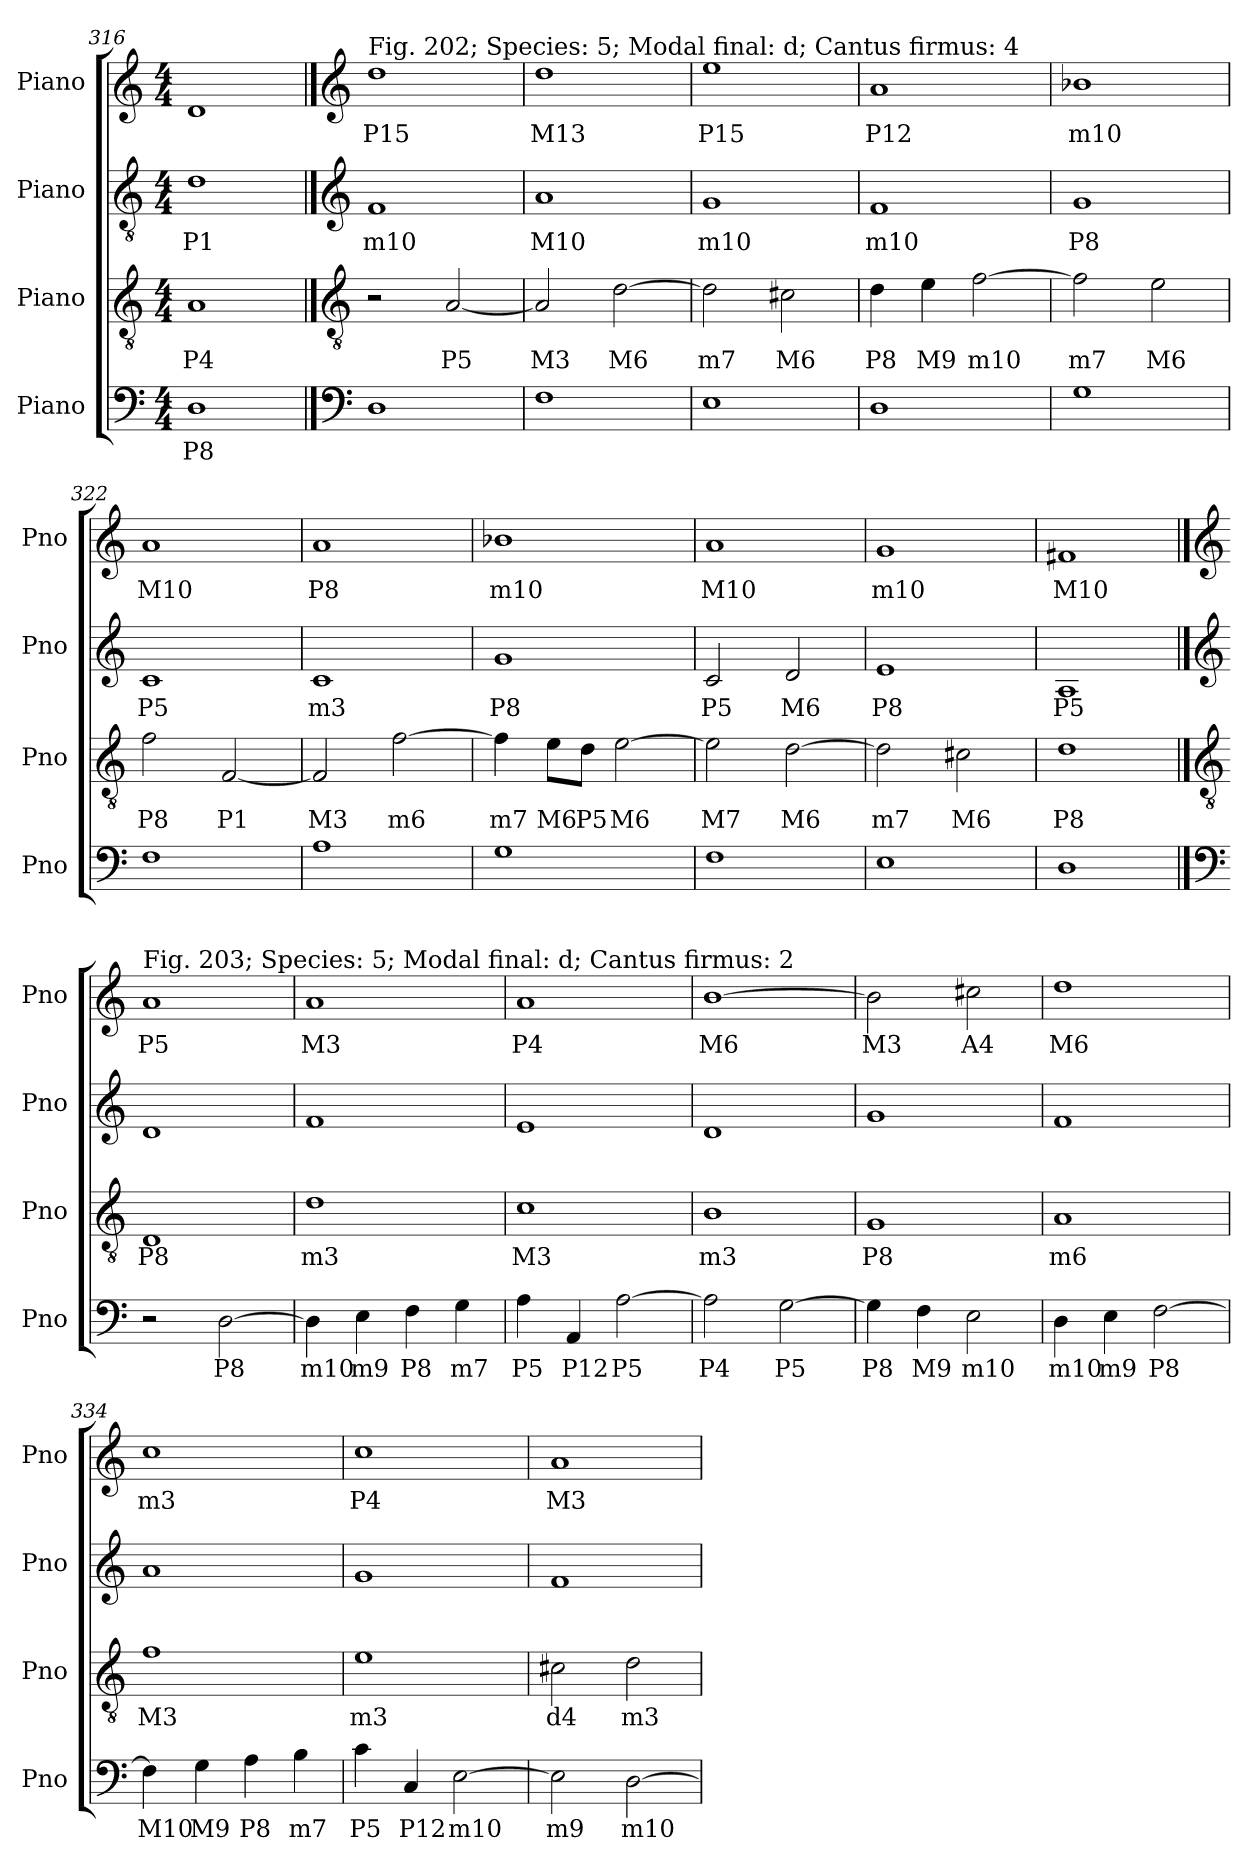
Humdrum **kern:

**kern	**text	**kern	**text	**kern	**text	**kern	**text
*part4	*part4	*part3	*part3	*part2	*part2	*part1	*part1
*staff4	*staff4	*staff3	*staff3	*staff2	*staff2	*staff1	*staff1
*I"Piano	*	*I"Piano	*	*I"Piano	*	*I"Piano	*
*I'Pno	*	*I'Pno	*	*I'Pno	*	*I'Pno	*
*clefF4	*	*clefGv2	*	*clefGv2	*	*clefG2	*
*k[]	*	*k[]	*	*k[]	*	*k[]	*
*M4/4	*	*M4/4	*	*M4/4	*	*M4/4	*
=316	=316	=316	=316	=316	=316	=316	=316
!	!LO:LY:b	!	!LO:LY:b	!	!LO:LY:b	!	!
1D	P8	1A	P4	1d	P1	1d	.
!!LO:LB:g=z
==317	==317	==317	==317	==317	==317	==317	==317
*clefF4	*	*clefGv2	*	*clefG2	*	*clefG2	*
!	!	!	!	!	!	!LO:TX:a:t=Fig. 202; Species&colon; 5; Modal final&colon; d; Cantus firmus&colon; 4	!
!	!	!	!	!	!LO:LY:b	!	!LO:LY:b
1D	.	2r	.	1f	m10	1dd	P15
!	!	!	!LO:LY:b	!	!	!	!
.	.	[2A/	P5	.	.	.	.
=318	=318	=318	=318	=318	=318	=318	=318
!	!	!	!LO:LY:b	!	!LO:LY:b	!	!LO:LY:b
1F	.	2A/]	M3	1a	M10	1dd	M13
!	!	!	!LO:LY:b	!	!	!	!
.	.	[2d\	M6	.	.	.	.
=319	=319	=319	=319	=319	=319	=319	=319
!	!	!	!LO:LY:b	!	!LO:LY:b	!	!LO:LY:b
1E	.	2d\]	m7	1g	m10	1ee	P15
!	!	!	!LO:LY:b	!	!	!	!
.	.	2c#X\	M6	.	.	.	.
=320	=320	=320	=320	=320	=320	=320	=320
!	!	!	!LO:LY:b	!	!LO:LY:b	!	!LO:LY:b
1D	.	4d\	P8	1f	m10	1a	P12
!	!	!	!LO:LY:b	!	!	!	!
.	.	4e\	M9	.	.	.	.
!	!	!	!LO:LY:b	!	!	!	!
.	.	[2f\	m10	.	.	.	.
=321	=321	=321	=321	=321	=321	=321	=321
!	!	!	!LO:LY:b	!	!LO:LY:b	!	!LO:LY:b
1G	.	2f\]	m7	1g	P8	1b-X	m10
!	!	!	!LO:LY:b	!	!	!	!
.	.	2e\	M6	.	.	.	.
=322	=322	=322	=322	=322	=322	=322	=322
!	!	!	!LO:LY:b	!	!LO:LY:b	!	!LO:LY:b
1F	.	2f\	P8	1c	P5	1a	M10
!	!	!	!LO:LY:b	!	!	!	!
.	.	[2F/	P1	.	.	.	.
!!LO:LB:g=z
=323	=323	=323	=323	=323	=323	=323	=323
!	!	!	!LO:LY:b	!	!LO:LY:b	!	!LO:LY:b
1A	.	2F/]	M3	1c	m3	1a	P8
!	!	!	!LO:LY:b	!	!	!	!
.	.	[2f\	m6	.	.	.	.
=324	=324	=324	=324	=324	=324	=324	=324
!	!	!	!LO:LY:b	!	!LO:LY:b	!	!LO:LY:b
1G	.	4f\]	m7	1g	P8	1b-X	m10
!	!	!	!LO:LY:b	!	!	!	!
.	.	8e\L	M6	.	.	.	.
!	!	!	!LO:LY:b	!	!	!	!
.	.	8d\J	P5	.	.	.	.
!	!	!	!LO:LY:b	!	!	!	!
.	.	[2e\	M6	.	.	.	.
=325	=325	=325	=325	=325	=325	=325	=325
!	!	!	!LO:LY:b	!	!LO:LY:b	!	!LO:LY:b
1F	.	2e\]	M7	2c/	P5	1a	M10
!	!	!	!LO:LY:b	!	!LO:LY:b	!	!
.	.	[2d\	M6	2d/	M6	.	.
=326	=326	=326	=326	=326	=326	=326	=326
!	!	!	!LO:LY:b	!	!LO:LY:b	!	!LO:LY:b
1E	.	2d\]	m7	1e	P8	1g	m10
!	!	!	!LO:LY:b	!	!	!	!
.	.	2c#X\	M6	.	.	.	.
=327	=327	=327	=327	=327	=327	=327	=327
!	!	!	!LO:LY:b	!	!LO:LY:b	!	!LO:LY:b
1D	.	1d	P8	1A	P5	1f#X	M10
!!LO:PB:g=z
==328	==328	==328	==328	==328	==328	==328	==328
*clefF4	*	*clefGv2	*	*clefG2	*	*clefG2	*
!	!	!	!	!	!	!LO:TX:a:t=Fig. 203; Species&colon; 5; Modal final&colon; d; Cantus firmus&colon; 2	!
!	!	!	!LO:LY:b	!	!	!	!LO:LY:b
2r	.	1D	P8	1d	.	1a	P5
!	!LO:LY:b	!	!	!	!	!	!
[2D\	P8	.	.	.	.	.	.
=329	=329	=329	=329	=329	=329	=329	=329
!	!LO:LY:b	!	!LO:LY:b	!	!	!	!LO:LY:b
4D\]	m10	1d	m3	1f	.	1a	M3
!	!LO:LY:b	!	!	!	!	!	!
4E\	m9	.	.	.	.	.	.
!	!LO:LY:b	!	!	!	!	!	!
4F\	P8	.	.	.	.	.	.
!	!LO:LY:b	!	!	!	!	!	!
4G\	m7	.	.	.	.	.	.
=330	=330	=330	=330	=330	=330	=330	=330
!	!LO:LY:b	!	!LO:LY:b	!	!	!	!LO:LY:b
4A\	P5	1c	M3	1e	.	1a	P4
!	!LO:LY:b	!	!	!	!	!	!
4AA/	P12	.	.	.	.	.	.
!	!LO:LY:b	!	!	!	!	!	!
[2A\	P5	.	.	.	.	.	.
=331	=331	=331	=331	=331	=331	=331	=331
!	!LO:LY:b	!	!LO:LY:b	!	!	!	!LO:LY:b
2A\]	P4	1B	m3	1d	.	[1b	M6
!	!LO:LY:b	!	!	!	!	!	!
[2G\	P5	.	.	.	.	.	.
=332	=332	=332	=332	=332	=332	=332	=332
!	!LO:LY:b	!	!LO:LY:b	!	!	!	!LO:LY:b
4G\]	P8	1G	P8	1g	.	2b\]	M3
!	!LO:LY:b	!	!	!	!	!	!
4F\	M9	.	.	.	.	.	.
!	!LO:LY:b	!	!	!	!	!	!LO:LY:b
2E\	m10	.	.	.	.	2cc#X\	A4
=333	=333	=333	=333	=333	=333	=333	=333
!	!LO:LY:b	!	!LO:LY:b	!	!	!	!LO:LY:b
4D\	m10	1A	m6	1f	.	1dd	M6
!	!LO:LY:b	!	!	!	!	!	!
4E\	m9	.	.	.	.	.	.
!	!LO:LY:b	!	!	!	!	!	!
[2F\	P8	.	.	.	.	.	.
!!LO:LB:g=z
=334	=334	=334	=334	=334	=334	=334	=334
!	!LO:LY:b	!	!LO:LY:b	!	!	!	!LO:LY:b
4F\]	M10	1f	M3	1a	.	1cc	m3
!	!LO:LY:b	!	!	!	!	!	!
4G\	M9	.	.	.	.	.	.
!	!LO:LY:b	!	!	!	!	!	!
4A\	P8	.	.	.	.	.	.
!	!LO:LY:b	!	!	!	!	!	!
4B\	m7	.	.	.	.	.	.
=335	=335	=335	=335	=335	=335	=335	=335
!	!LO:LY:b	!	!LO:LY:b	!	!	!	!LO:LY:b
4c\	P5	1e	m3	1g	.	1cc	P4
!	!LO:LY:b	!	!	!	!	!	!
4C/	P12	.	.	.	.	.	.
!	!LO:LY:b	!	!	!	!	!	!
[2E\	m10	.	.	.	.	.	.
=336	=336	=336	=336	=336	=336	=336	=336
!	!LO:LY:b	!	!LO:LY:b	!	!	!	!LO:LY:b
2E\]	m9	2c#X\	d4	1f	.	1a	M3
!	!LO:LY:b	!	!LO:LY:b	!	!	!	!
[2D\	m10	2d\	m3	.	.	.	.
=	=	=	=	=	=	=	=
*-	*-	*-	*-	*-	*-	*-	*-
